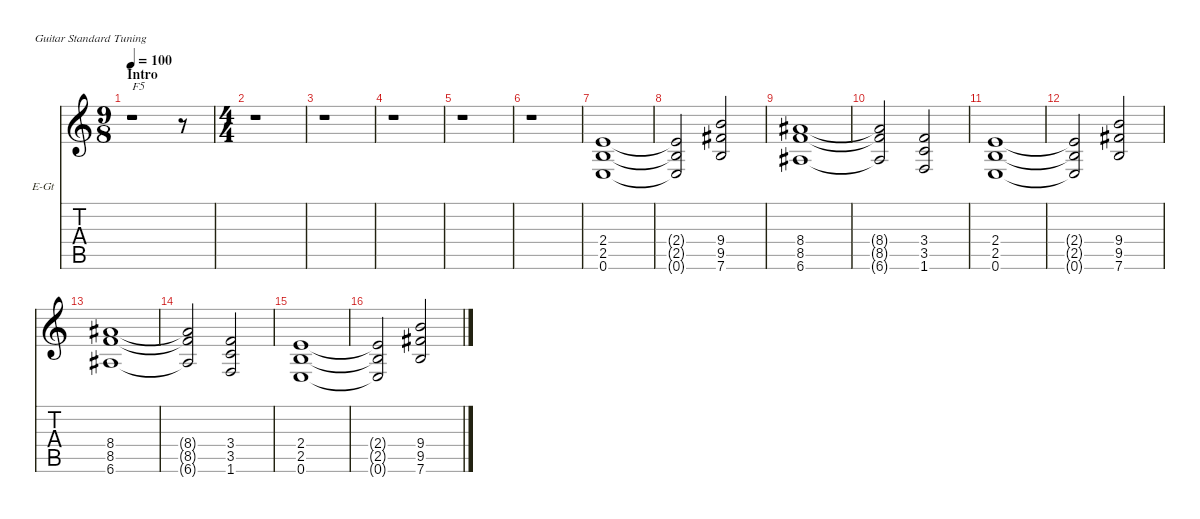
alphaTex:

\hideDynamics
\bracketExtendMode nobrackets
\firstSystemTrackNameOrientation horizontal
\otherSystemsTrackNameOrientation horizontal
\track ("Guitar 2" "E-Gt") {instrument distortionguitar}
\staff {score tabs}
\tuning (E4 B3 G3 D3 A2 E2)
\ts (9 8)
\section ("" "Intro")
\tempo 100
\clef g2
\ks c
r.1{txt "F5" dy f instrument distortionguitar beam Down} r.8{beam Down} |
\ts (4 4)
r.1{beam Down} |
r.1{beam Down} |
r.1{beam Down} |
r.1{beam Down} |
r.1{beam Down} |
(2.4 2.5 0.6).1{beam Up} |
(2.4{t} 2.5{t} 0.6{t}).2{beam Up} (9.4 9.5{acc #} 7.6).2{beam Up} |
(8.4{acc #} 8.5 6.6{acc #}).1{beam Up} |
(8.4{t acc #} 8.5{t} 6.6{t acc #}).2{beam Up} (3.4 3.5 1.6).2{beam Up} |
(2.4 2.5 0.6).1{beam Up} |
(2.4{t} 2.5{t} 0.6{t}).2{beam Up} (9.4 9.5{acc #} 7.6).2{beam Up} |
(8.4{acc #} 8.5 6.6{acc #}).1{beam Up} |
(8.4{t acc #} 8.5{t} 6.6{t acc #}).2{beam Up} (3.4 3.5 1.6).2{beam Up} |
(2.4 2.5 0.6).1{beam Up} |
(2.4{t} 2.5{t} 0.6{t}).2{beam Up} (9.4 9.5{acc #} 7.6).2{beam Up}
